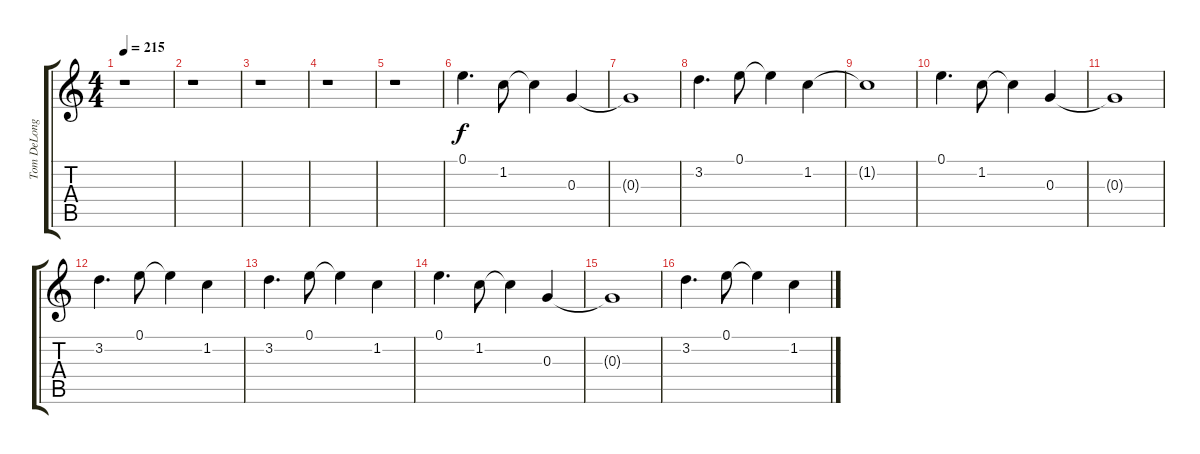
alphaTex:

\track ("Tom DeLonge Clean" "Tom DeLong") {instrument electricguitarclean}
\staff {score tabs}
\tuning (E4 B3 G3 D3 A2 E2) {hide}
\ts (4 4)
\tempo 215
\clef g2
\ks c
r.1{dy f} |
r.1 |
r.1 |
r.1 |
r.1 |
0.1.4{d} 1.2.8 1.2{t}.4 0.3.4 |
0.3{t}.1 |
3.2.4{d} 0.1.8 0.1{t}.4 1.2.4 |
1.2{t}.1 |
0.1.4{d} 1.2.8 1.2{t}.4 0.3.4 |
0.3{t}.1 |
3.2.4{d} 0.1.8 0.1{t}.4 1.2.4 |
3.2.4{d} 0.1.8 0.1{t}.4 1.2.4 |
0.1.4{d} 1.2.8 1.2{t}.4 0.3.4 |
0.3{t}.1 |
3.2.4{d} 0.1.8 0.1{t}.4 1.2.4
